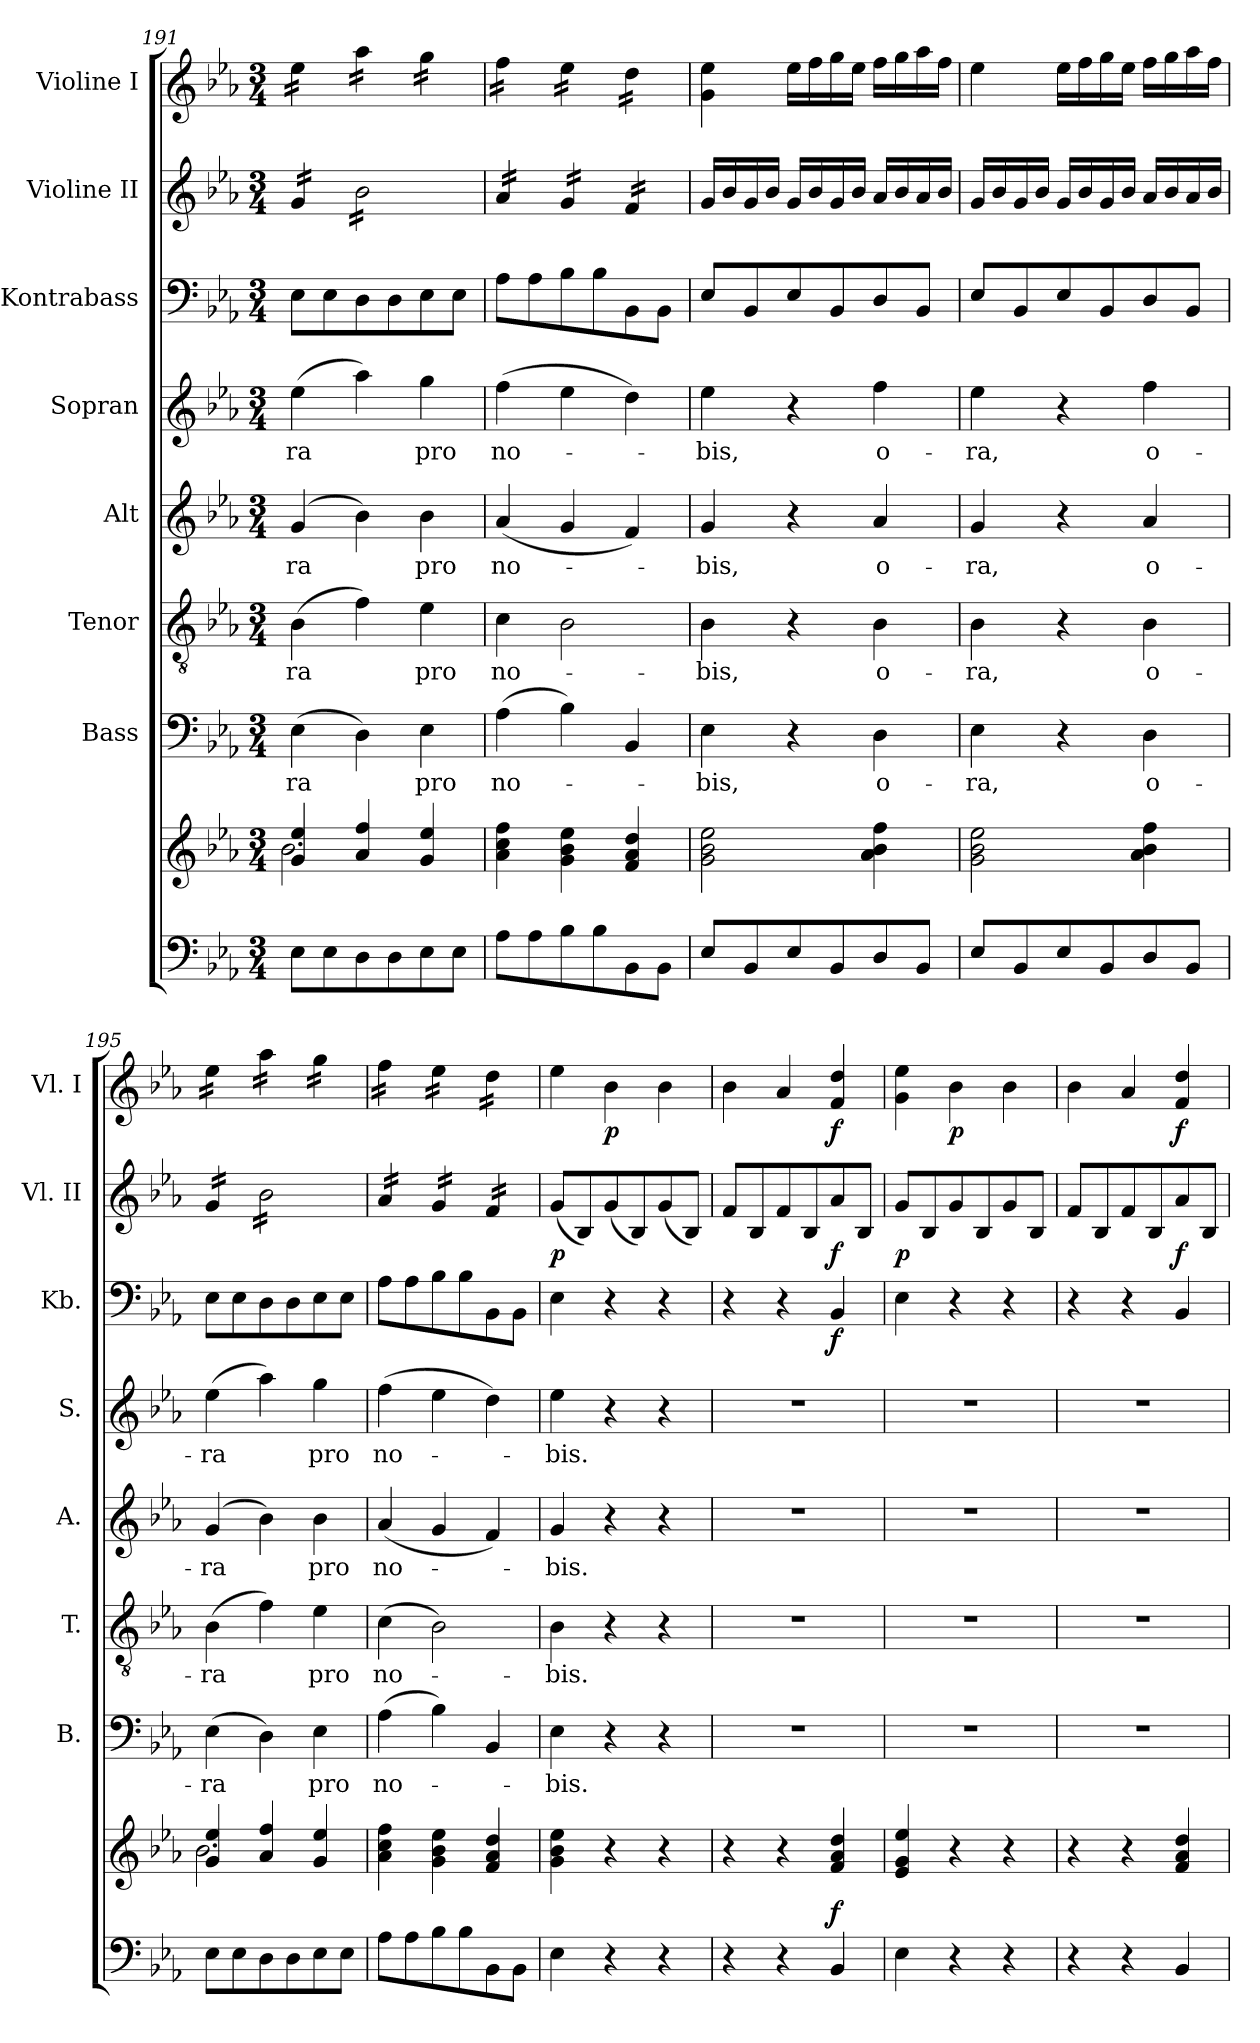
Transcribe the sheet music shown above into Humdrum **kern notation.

**kern	**kern	**dynam	**kern	**text	**kern	**text	**kern	**text	**kern	**text	**kern	**dynam	**kern	**dynam	**kern	**dynam
*part8	*part8	*part8	*part7	*part7	*part6	*part6	*part5	*part5	*part4	*part4	*part3	*part3	*part2	*part2	*part1	*part1
*staff9	*staff8	*staff8/9	*staff7	*staff7	*staff6	*staff6	*staff5	*staff5	*staff4	*staff4	*staff3	*staff3	*staff2	*staff2	*staff1	*staff1
*	*	*	*I"Bass	*	*I"Tenor	*	*I"Alt	*	*I"Sopran	*	*I"Kontrabass	*	*I"Violine II	*	*I"Violine I	*
*	*	*	*I'B.	*	*I'T.	*	*I'A.	*	*I'S.	*	*I'Kb.	*	*I'Vl. II	*	*I'Vl. I	*
*clefF4	*clefG2	*	*clefF4	*	*clefGv2	*	*clefG2	*	*clefG2	*	*clefF4	*	*clefG2	*	*clefG2	*
*	*	*	*	*	*	*	*	*	*	*	*ITrd7c12	*	*	*	*	*
*k[b-e-a-]	*k[b-e-a-]	*	*k[b-e-a-]	*	*k[b-e-a-]	*	*k[b-e-a-]	*	*k[b-e-a-]	*	*k[b-e-a-]	*	*k[b-e-a-]	*	*k[b-e-a-]	*
*E-:	*E-:	*	*E-:	*	*E-:	*	*E-:	*	*E-:	*	*E-:	*	*E-:	*	*E-:	*
*M3/4	*M3/4	*	*M3/4	*	*M3/4	*	*M3/4	*	*M3/4	*	*M3/4	*	*M3/4	*	*M3/4	*
=191	=191	=191	=191	=191	=191	=191	=191	=191	=191	=191	=191	=191	=191	=191	=191	=191
*	*^	*	*	*	*	*	*	*	*	*	*	*	*	*	*	*
!	!	!	!	!	!LO:LY:b	!	!LO:LY:b	!	!LO:LY:b	!	!LO:LY:b	!	!	!	!	!	!
*	*	*	*	*	*	*	*	*	*	*	*	*	*	*tremolo	*	*	*
*	*	*	*	*	*	*	*	*	*	*	*	*	*	*	*	*tremolo	*
8E-\L	4g/ 4ee-/	2.b-\	.	(>4E-\	-ra	(>4B-\	-ra	(4g/	-ra	(>4ee-\	-ra	8EE-\L	.	16g/LL	.	16ee-\LL	.
.	.	.	.	.	.	.	.	.	.	.	.	.	.	16g/	.	16ee-\	.
8E-\	.	.	.	.	.	.	.	.	.	.	.	8EE-\	.	16g/	.	16ee-\	.
.	.	.	.	.	.	.	.	.	.	.	.	.	.	16g/JJ	.	16ee-\JJ	.
8D\	4a-/ 4ff/	.	.	4D\)	.	4f\)	.	4b-\)	.	4aa-\)	.	8DD\	.	16b-\LL	.	16aa-\LL	.
.	.	.	.	.	.	.	.	.	.	.	.	.	.	16b-\	.	16aa-\	.
8D\	.	.	.	.	.	.	.	.	.	.	.	8DD\	.	16b-\	.	16aa-\	.
.	.	.	.	.	.	.	.	.	.	.	.	.	.	16b-\	.	16aa-\JJ	.
!	!	!	!	!	!LO:LY:b	!	!LO:LY:b	!	!LO:LY:b	!	!LO:LY:b	!	!	!	!	!	!
8E-\	4g/ 4ee-/	.	.	4E-\	pro	4e-\	pro	4b-\	pro	4gg\	pro	8EE-\	.	16b-\	.	16gg\LL	.
.	.	.	.	.	.	.	.	.	.	.	.	.	.	16b-\	.	16gg\	.
8E-\J	.	.	.	.	.	.	.	.	.	.	.	8EE-\J	.	16b-\	.	16gg\	.
.	.	.	.	.	.	.	.	.	.	.	.	.	.	16b-\JJ	.	16gg\JJ	.
*	*v	*v	*	*	*	*	*	*	*	*	*	*	*	*	*	*	*
=192	=192	=192	=192	=192	=192	=192	=192	=192	=192	=192	=192	=192	=192	=192	=192	=192
!	!	!	!	!LO:LY:b	!	!LO:LY:b	!	!LO:LY:b	!	!LO:LY:b	!	!	!	!	!	!
8A-\L	4a-\ 4cc\ 4ff\	.	(>4A-\	no-	4c\	no-	(<4a-/	no-	(>4ff\	no-	8AA-\L	.	16a-/LL	.	16ff\LL	.
.	.	.	.	.	.	.	.	.	.	.	.	.	16a-/	.	16ff\	.
8A-\	.	.	.	.	.	.	.	.	.	.	8AA-\	.	16a-/	.	16ff\	.
.	.	.	.	.	.	.	.	.	.	.	.	.	16a-/JJ	.	16ff\JJ	.
8B-\	4g\ 4b-\ 4ee-\	.	4B-\)	.	2B-\	.	4g/	.	4ee-\	.	8BB-\	.	16g/LL	.	16ee-\LL	.
.	.	.	.	.	.	.	.	.	.	.	.	.	16g/	.	16ee-\	.
8B-\	.	.	.	.	.	.	.	.	.	.	8BB-\	.	16g/	.	16ee-\	.
.	.	.	.	.	.	.	.	.	.	.	.	.	16g/JJ	.	16ee-\JJ	.
8BB-\	4f/ 4a-/ 4dd/	.	4BB-/	.	.	.	4f/)	.	4dd\)	.	8BBB-\	.	16f/LL	.	16dd\LL	.
.	.	.	.	.	.	.	.	.	.	.	.	.	16f/	.	16dd\	.
8BB-\J	.	.	.	.	.	.	.	.	.	.	8BBB-\J	.	16f/	.	16dd\	.
.	.	.	.	.	.	.	.	.	.	.	.	.	16f/JJ	.	16dd\JJ	.
*	*	*	*	*	*	*	*	*	*	*	*	*	*	*	*Xtremolo	*
*	*	*	*	*	*	*	*	*	*	*	*	*	*Xtremolo	*	*	*
!!LO:LB:g=z
=193	=193	=193	=193	=193	=193	=193	=193	=193	=193	=193	=193	=193	=193	=193	=193	=193
!	!	!	!	!LO:LY:b	!	!LO:LY:b	!	!LO:LY:b	!	!LO:LY:b	!	!	!	!	!	!
8E-/L	2g\ 2b-\ 2ee-\	.	4E-\	-bis,	4B-\	-bis,	4g/	-bis,	4ee-\	-bis,	8EE-/L	.	16g/LL	.	4g\ 4ee-\	.
.	.	.	.	.	.	.	.	.	.	.	.	.	16b-/	.	.	.
8BB-/	.	.	.	.	.	.	.	.	.	.	8BBB-/	.	16g/	.	.	.
.	.	.	.	.	.	.	.	.	.	.	.	.	16b-/JJ	.	.	.
8E-/	.	.	4r	.	4r	.	4r	.	4r	.	8EE-/	.	16g/LL	.	16ee-\LL	.
.	.	.	.	.	.	.	.	.	.	.	.	.	16b-/	.	16ff\	.
8BB-/	.	.	.	.	.	.	.	.	.	.	8BBB-/	.	16g/	.	16gg\	.
.	.	.	.	.	.	.	.	.	.	.	.	.	16b-/JJ	.	16ee-\JJ	.
!	!	!	!	!LO:LY:b	!	!LO:LY:b	!	!LO:LY:b	!	!LO:LY:b	!	!	!	!	!	!
8D/	4a-\ 4b-\ 4ff\	.	4D\	o-	4B-\	o-	4a-/	o-	4ff\	o-	8DD/	.	16a-/LL	.	16ff\LL	.
.	.	.	.	.	.	.	.	.	.	.	.	.	16b-/	.	16gg\	.
8BB-/J	.	.	.	.	.	.	.	.	.	.	8BBB-/J	.	16a-/	.	16aa-\	.
.	.	.	.	.	.	.	.	.	.	.	.	.	16b-/JJ	.	16ff\JJ	.
=194	=194	=194	=194	=194	=194	=194	=194	=194	=194	=194	=194	=194	=194	=194	=194	=194
!	!	!	!	!LO:LY:b	!	!LO:LY:b	!	!LO:LY:b	!	!LO:LY:b	!	!	!	!	!	!
8E-/L	2g\ 2b-\ 2ee-\	.	4E-\	-ra,	4B-\	-ra,	4g/	-ra,	4ee-\	-ra,	8EE-/L	.	16g/LL	.	4ee-\	.
.	.	.	.	.	.	.	.	.	.	.	.	.	16b-/	.	.	.
8BB-/	.	.	.	.	.	.	.	.	.	.	8BBB-/	.	16g/	.	.	.
.	.	.	.	.	.	.	.	.	.	.	.	.	16b-/JJ	.	.	.
8E-/	.	.	4r	.	4r	.	4r	.	4r	.	8EE-/	.	16g/LL	.	16ee-\LL	.
.	.	.	.	.	.	.	.	.	.	.	.	.	16b-/	.	16ff\	.
8BB-/	.	.	.	.	.	.	.	.	.	.	8BBB-/	.	16g/	.	16gg\	.
.	.	.	.	.	.	.	.	.	.	.	.	.	16b-/JJ	.	16ee-\JJ	.
!	!	!	!	!LO:LY:b	!	!LO:LY:b	!	!LO:LY:b	!	!LO:LY:b	!	!	!	!	!	!
8D/	4a-\ 4b-\ 4ff\	.	4D\	o-	4B-\	o-	4a-/	o-	4ff\	o-	8DD/	.	16a-/LL	.	16ff\LL	.
.	.	.	.	.	.	.	.	.	.	.	.	.	16b-/	.	16gg\	.
8BB-/J	.	.	.	.	.	.	.	.	.	.	8BBB-/J	.	16a-/	.	16aa-\	.
.	.	.	.	.	.	.	.	.	.	.	.	.	16b-/JJ	.	16ff\JJ	.
=195	=195	=195	=195	=195	=195	=195	=195	=195	=195	=195	=195	=195	=195	=195	=195	=195
*	*^	*	*	*	*	*	*	*	*	*	*	*	*	*	*	*
!	!	!	!	!	!LO:LY:b	!	!LO:LY:b	!	!LO:LY:b	!	!LO:LY:b	!	!	!	!	!	!
*	*	*	*	*	*	*	*	*	*	*	*	*	*	*tremolo	*	*	*
*	*	*	*	*	*	*	*	*	*	*	*	*	*	*	*	*tremolo	*
8E-\L	4g/ 4ee-/	2.b-\	.	(>4E-\	-ra	(>4B-\	-ra	(4g/	-ra	(>4ee-\	-ra	8EE-\L	.	16g/LL	.	16ee-\LL	.
.	.	.	.	.	.	.	.	.	.	.	.	.	.	16g/	.	16ee-\	.
8E-\	.	.	.	.	.	.	.	.	.	.	.	8EE-\	.	16g/	.	16ee-\	.
.	.	.	.	.	.	.	.	.	.	.	.	.	.	16g/JJ	.	16ee-\JJ	.
8D\	4a-/ 4ff/	.	.	4D\)	.	4f\)	.	4b-\)	.	4aa-\)	.	8DD\	.	16b-\LL	.	16aa-\LL	.
.	.	.	.	.	.	.	.	.	.	.	.	.	.	16b-\	.	16aa-\	.
8D\	.	.	.	.	.	.	.	.	.	.	.	8DD\	.	16b-\	.	16aa-\	.
.	.	.	.	.	.	.	.	.	.	.	.	.	.	16b-\	.	16aa-\JJ	.
!	!	!	!	!	!LO:LY:b	!	!LO:LY:b	!	!LO:LY:b	!	!LO:LY:b	!	!	!	!	!	!
8E-\	4g/ 4ee-/	.	.	4E-\	pro	4e-\	pro	4b-\	pro	4gg\	pro	8EE-\	.	16b-\	.	16gg\LL	.
.	.	.	.	.	.	.	.	.	.	.	.	.	.	16b-\	.	16gg\	.
8E-\J	.	.	.	.	.	.	.	.	.	.	.	8EE-\J	.	16b-\	.	16gg\	.
.	.	.	.	.	.	.	.	.	.	.	.	.	.	16b-\JJ	.	16gg\JJ	.
*	*v	*v	*	*	*	*	*	*	*	*	*	*	*	*	*	*	*
=196	=196	=196	=196	=196	=196	=196	=196	=196	=196	=196	=196	=196	=196	=196	=196	=196
!	!	!	!	!LO:LY:b	!	!LO:LY:b	!	!LO:LY:b	!	!LO:LY:b	!	!	!	!	!	!
8A-\L	4a-\ 4cc\ 4ff\	.	(>4A-\	no-	(>4c\	no-	(<4a-/	no-	(>4ff\	no-	8AA-\L	.	16a-/LL	.	16ff\LL	.
.	.	.	.	.	.	.	.	.	.	.	.	.	16a-/	.	16ff\	.
8A-\	.	.	.	.	.	.	.	.	.	.	8AA-\	.	16a-/	.	16ff\	.
.	.	.	.	.	.	.	.	.	.	.	.	.	16a-/JJ	.	16ff\JJ	.
8B-\	4g\ 4b-\ 4ee-\	.	4B-\)	.	2B-\)	.	4g/	.	4ee-\	.	8BB-\	.	16g/LL	.	16ee-\LL	.
.	.	.	.	.	.	.	.	.	.	.	.	.	16g/	.	16ee-\	.
8B-\	.	.	.	.	.	.	.	.	.	.	8BB-\	.	16g/	.	16ee-\	.
.	.	.	.	.	.	.	.	.	.	.	.	.	16g/JJ	.	16ee-\JJ	.
8BB-\	4f/ 4a-/ 4dd/	.	4BB-/	.	.	.	4f/)	.	4dd\)	.	8BBB-\	.	16f/LL	.	16dd\LL	.
.	.	.	.	.	.	.	.	.	.	.	.	.	16f/	.	16dd\	.
8BB-\J	.	.	.	.	.	.	.	.	.	.	8BBB-\J	.	16f/	.	16dd\	.
.	.	.	.	.	.	.	.	.	.	.	.	.	16f/JJ	.	16dd\JJ	.
*	*	*	*	*	*	*	*	*	*	*	*	*	*	*	*Xtremolo	*
*	*	*	*	*	*	*	*	*	*	*	*	*	*Xtremolo	*	*	*
=197	=197	=197	=197	=197	=197	=197	=197	=197	=197	=197	=197	=197	=197	=197	=197	=197
!	!	!	!	!LO:LY:b	!	!LO:LY:b	!	!LO:LY:b	!	!LO:LY:b	!	!	!	!LO:DY:b	!	!
4E-\	4g\ 4b-\ 4ee-\	.	4E-\	-bis.	4B-\	-bis.	4g/	-bis.	4ee-\	-bis.	4EE-\	.	(<8g/L	p	4ee-\	.
.	.	.	.	.	.	.	.	.	.	.	.	.	8B-/)	.	.	.
!	!	!	!	!	!	!	!	!	!	!	!	!	!	!	!	!LO:DY:b
4r	4r	.	4r	.	4r	.	4r	.	4r	.	4r	.	(<8g/	.	4b-\	p
.	.	.	.	.	.	.	.	.	.	.	.	.	8B-/)	.	.	.
4r	4r	.	4r	.	4r	.	4r	.	4r	.	4r	.	(<8g/	.	4b-\	.
.	.	.	.	.	.	.	.	.	.	.	.	.	8B-/J)	.	.	.
=198	=198	=198	=198	=198	=198	=198	=198	=198	=198	=198	=198	=198	=198	=198	=198	=198
4r	4r	.	2.r	.	2.r	.	2.r	.	2.r	.	4r	.	8f/L	.	4b-\	.
.	.	.	.	.	.	.	.	.	.	.	.	.	8B-/	.	.	.
4r	4r	.	.	.	.	.	.	.	.	.	4r	.	8f/	.	4a-/	.
.	.	.	.	.	.	.	.	.	.	.	.	.	8B-/	.	.	.
!	!	!LO:DY:a=2	!	!	!	!	!	!	!	!	!	!LO:DY:b	!	!LO:DY:b	!	!LO:DY:b
4BB-/	4f/ 4a-/ 4dd/	f	.	.	.	.	.	.	.	.	4BBB-/	f	8a-/	f	4f/ 4dd/	f
.	.	.	.	.	.	.	.	.	.	.	.	.	8B-/J	.	.	.
=199	=199	=199	=199	=199	=199	=199	=199	=199	=199	=199	=199	=199	=199	=199	=199	=199
!	!	!	!	!	!	!	!	!	!	!	!	!	!	!LO:DY:b	!	!
4E-\	4e-/ 4g/ 4ee-/	.	2.r	.	2.r	.	2.r	.	2.r	.	4EE-\	.	8g/L	p	4g\ 4ee-\	.
.	.	.	.	.	.	.	.	.	.	.	.	.	8B-/	.	.	.
!	!	!	!	!	!	!	!	!	!	!	!	!	!	!	!	!LO:DY:b
4r	4r	.	.	.	.	.	.	.	.	.	4r	.	8g/	.	4b-\	p
.	.	.	.	.	.	.	.	.	.	.	.	.	8B-/	.	.	.
4r	4r	.	.	.	.	.	.	.	.	.	4r	.	8g/	.	4b-\	.
.	.	.	.	.	.	.	.	.	.	.	.	.	8B-/J	.	.	.
=200	=200	=200	=200	=200	=200	=200	=200	=200	=200	=200	=200	=200	=200	=200	=200	=200
4r	4r	.	2.r	.	2.r	.	2.r	.	2.r	.	4r	.	8f/L	.	4b-\	.
.	.	.	.	.	.	.	.	.	.	.	.	.	8B-/	.	.	.
4r	4r	.	.	.	.	.	.	.	.	.	4r	.	8f/	.	4a-/	.
.	.	.	.	.	.	.	.	.	.	.	.	.	8B-/	.	.	.
!	!	!	!	!	!	!	!	!	!	!	!	!	!	!LO:DY:b	!	!LO:DY:b
4BB-/	4f/ 4a-/ 4dd/	.	.	.	.	.	.	.	.	.	4BBB-/	.	8a-/	f	4f/ 4dd/	f
.	.	.	.	.	.	.	.	.	.	.	.	.	8B-/J	.	.	.
=	=	=	=	=	=	=	=	=	=	=	=	=	=	=	=	=
*-	*-	*-	*-	*-	*-	*-	*-	*-	*-	*-	*-	*-	*-	*-	*-	*-
